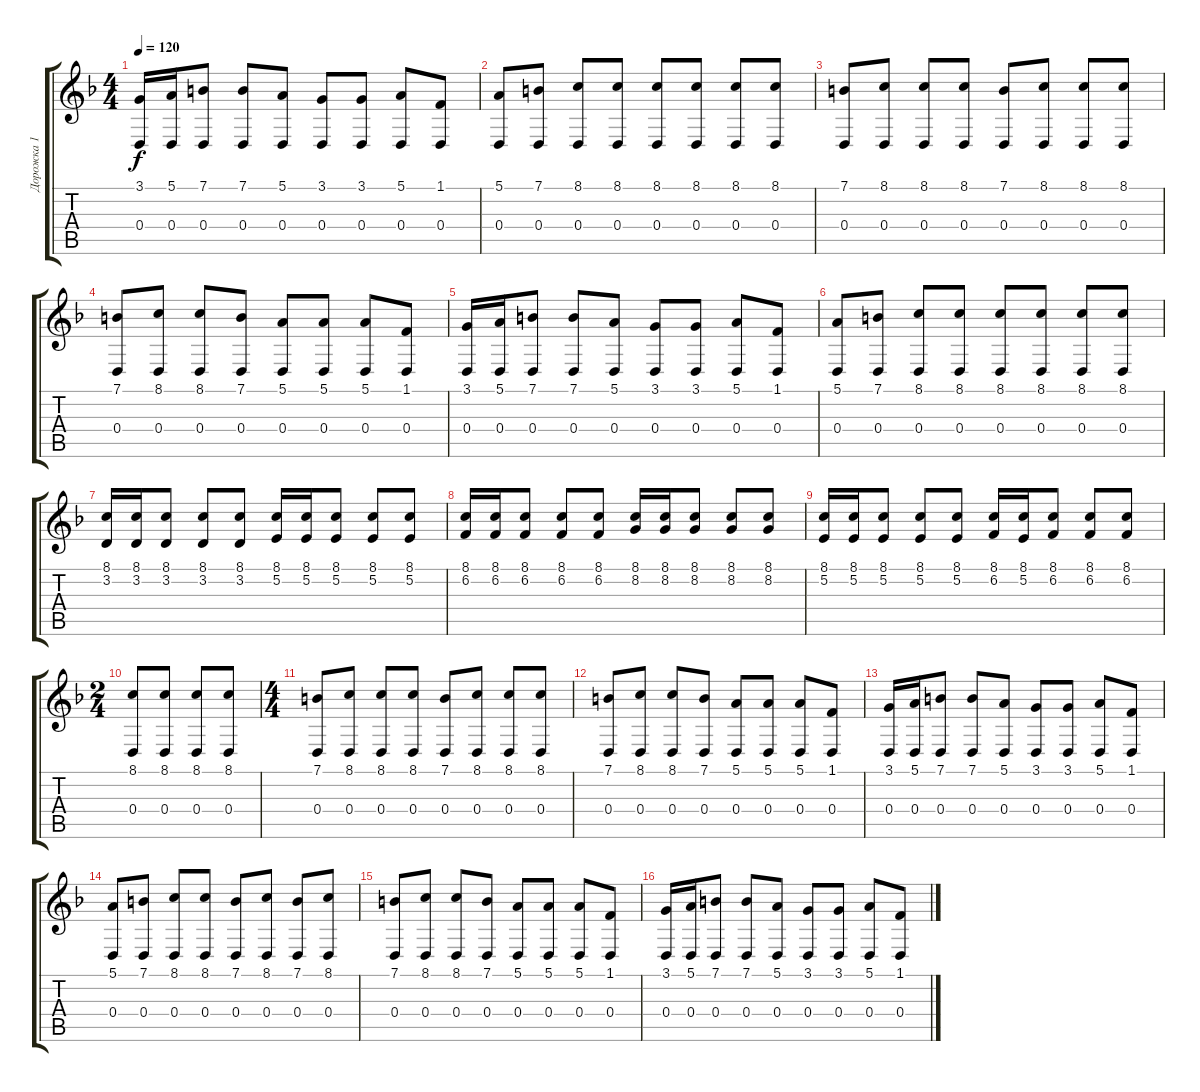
\track ("Дорожка 1" "Дорожка 1") {instrument acousticgrandpiano}
\staff {score tabs}
\tuning (E4 B3 G3 D3 A2 E2) {hide}
\ts (4 4)
\tempo 120
\clef g2
\ks f
(3.1 0.4).16{dy f} (5.1 0.4).16 (7.1 0.4).8 (7.1 0.4).8 (5.1 0.4).8 (3.1 0.4).8 (3.1 0.4).8 (5.1 0.4).8 (1.1 0.4).8 |
(5.1 0.4).8 (7.1 0.4).8 (8.1 0.4).8 (8.1 0.4).8 (8.1 0.4).8 (8.1 0.4).8 (8.1 0.4).8 (8.1 0.4).8 |
(7.1 0.4).8 (8.1 0.4).8 (8.1 0.4).8 (8.1 0.4).8 (7.1 0.4).8 (8.1 0.4).8 (8.1 0.4).8 (8.1 0.4).8 |
(7.1 0.4).8 (8.1 0.4).8 (8.1 0.4).8 (7.1 0.4).8 (5.1 0.4).8 (5.1 0.4).8 (5.1 0.4).8 (1.1 0.4).8 |
(3.1 0.4).16 (5.1 0.4).16 (7.1 0.4).8 (7.1 0.4).8 (5.1 0.4).8 (3.1 0.4).8 (3.1 0.4).8 (5.1 0.4).8 (1.1 0.4).8 |
(5.1 0.4).8 (7.1 0.4).8 (8.1 0.4).8 (8.1 0.4).8 (8.1 0.4).8 (8.1 0.4).8 (8.1 0.4).8 (8.1 0.4).8 |
(8.1 3.2).16 (8.1 3.2).16 (8.1 3.2).8 (8.1 3.2).8 (8.1 3.2).8 (8.1 5.2).16 (8.1 5.2).16 (8.1 5.2).8 (8.1 5.2).8 (8.1 5.2).8 |
(8.1 6.2).16 (8.1 6.2).16 (8.1 6.2).8 (8.1 6.2).8 (8.1 6.2).8 (8.1 8.2).16 (8.1 8.2).16 (8.1 8.2).8 (8.1 8.2).8 (8.1 8.2).8 |
(8.1 5.2).16 (8.1 5.2).16 (8.1 5.2).8 (8.1 5.2).8 (8.1 5.2).8 (8.1 6.2).16 (8.1 5.2).16 (8.1 6.2).8 (8.1 6.2).8 (8.1 6.2).8 |
\ts (2 4)
(8.1 0.4).8 (8.1 0.4).8 (8.1 0.4).8 (8.1 0.4).8 |
\ts (4 4)
(7.1 0.4).8 (8.1 0.4).8 (8.1 0.4).8 (8.1 0.4).8 (7.1 0.4).8 (8.1 0.4).8 (8.1 0.4).8 (8.1 0.4).8 |
(7.1 0.4).8 (8.1 0.4).8 (8.1 0.4).8 (7.1 0.4).8 (5.1 0.4).8 (5.1 0.4).8 (5.1 0.4).8 (1.1 0.4).8 |
(3.1 0.4).16 (5.1 0.4).16 (7.1 0.4).8 (7.1 0.4).8 (5.1 0.4).8 (3.1 0.4).8 (3.1 0.4).8 (5.1 0.4).8 (1.1 0.4).8 |
(5.1 0.4).8 (7.1 0.4).8 (8.1 0.4).8 (8.1 0.4).8 (7.1 0.4).8 (8.1 0.4).8 (7.1 0.4).8 (8.1 0.4).8 |
(7.1 0.4).8 (8.1 0.4).8 (8.1 0.4).8 (7.1 0.4).8 (5.1 0.4).8 (5.1 0.4).8 (5.1 0.4).8 (1.1 0.4).8 |
(3.1 0.4).16 (5.1 0.4).16 (7.1 0.4).8 (7.1 0.4).8 (5.1 0.4).8 (3.1 0.4).8 (3.1 0.4).8 (5.1 0.4).8 (1.1 0.4).8
